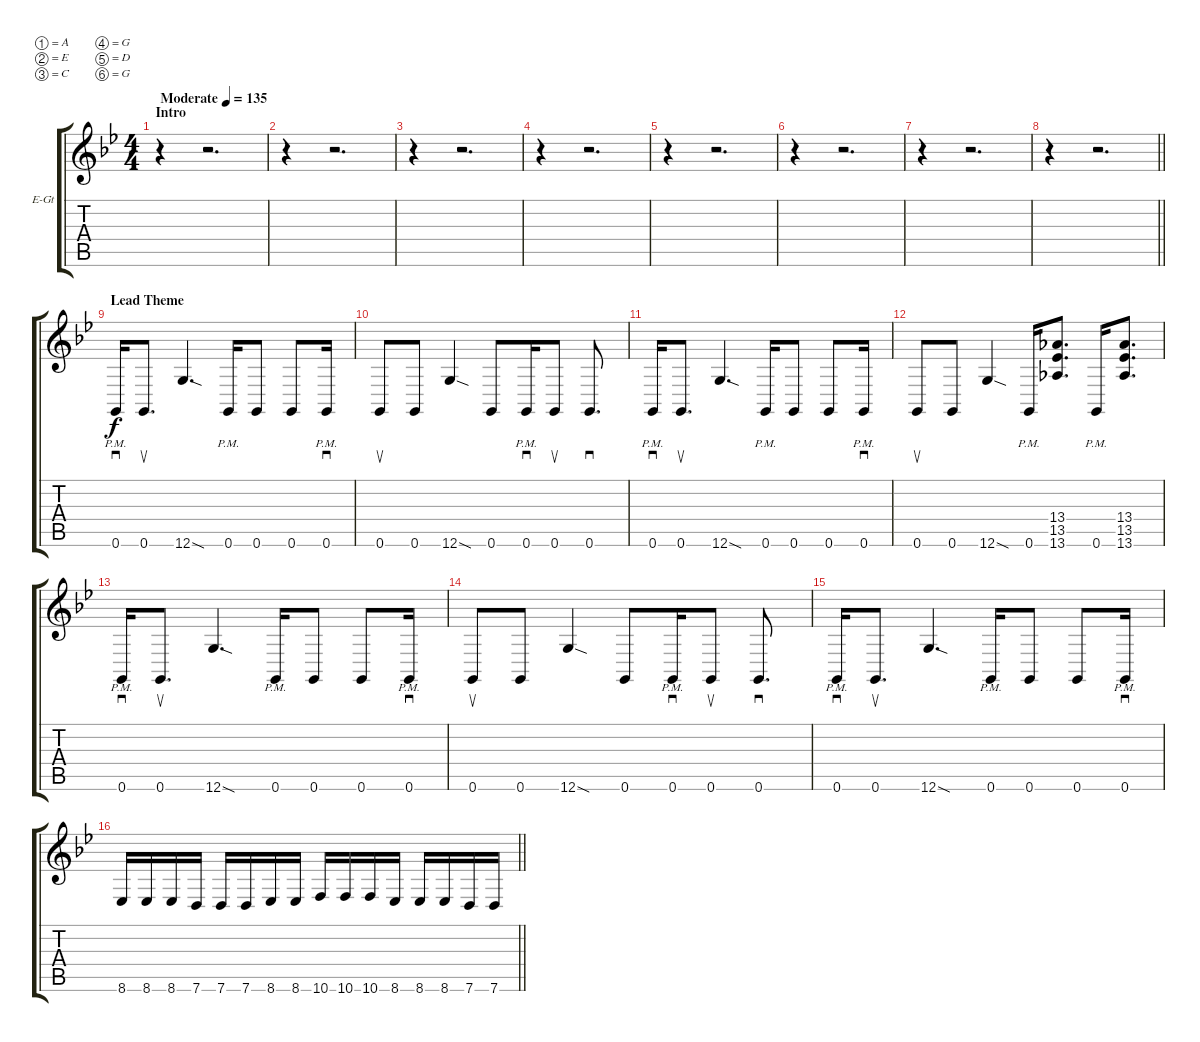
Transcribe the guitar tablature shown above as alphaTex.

\bracketExtendMode groupsimilarinstruments
\firstSystemTrackNameOrientation horizontal
\otherSystemsTrackNameOrientation horizontal
\track ("[I]" "E-Gt") {instrument distortionguitar}
\staff {score tabs}
\tuning (A3 E3 C3 G2 D2 G1)
\ts (4 4)
\beaming (8 2 2 2 2)
\section ("" "Intro")
\tempo (135 "Moderate")
\clef g2
\ks gminor
r.4{dy f instrument distortionguitar} r.2{d} |
r.4 r.2{d} |
r.4 r.2{d} |
r.4 r.2{d} |
r.4 r.2{d} |
r.4 r.2{d} |
r.4 r.2{d} |
\barLineRight lightlight
r.4 r.2{d} |
\section ("" "Lead Theme")
0.6{pm}.16{sd} 0.6.8{d su} 12.6{sod}.4{d} 0.6{pm}.16 0.6.8 0.6.8 0.6{pm}.16{sd} |
0.6.8{su} 0.6.8 12.6{sod}.4 0.6.8 0.6{pm}.16{sd} 0.6.8{su} 0.6.8{d sd} |
0.6{pm}.16{sd} 0.6.8{d su} 12.6{sod}.4{d} 0.6{pm}.16 0.6.8 0.6.8 0.6{pm}.16{sd} |
0.6.8{su} 0.6.8 12.6{sod}.4 0.6{pm}.16 (13.4 13.5 13.6).8{d} 0.6{pm}.16 (13.4 13.5 13.6).8{d} |
0.6{pm}.16{sd} 0.6.8{d su} 12.6{sod}.4{d} 0.6{pm}.16 0.6.8 0.6.8 0.6{pm}.16{sd} |
0.6.8{su} 0.6.8 12.6{sod}.4 0.6.8 0.6{pm}.16{sd} 0.6.8{su} 0.6.8{d sd} |
0.6{pm}.16{sd} 0.6.8{d su} 12.6{sod}.4{d} 0.6{pm}.16 0.6.8 0.6.8 0.6{pm}.16{sd} |
\barLineRight lightlight
8.6.16 8.6.16 8.6.16 7.6.16 7.6.16 7.6.16 8.6.16 8.6.16 10.6.16 10.6.16 10.6.16 8.6.16 8.6.16 8.6.16 7.6.16 7.6.16
